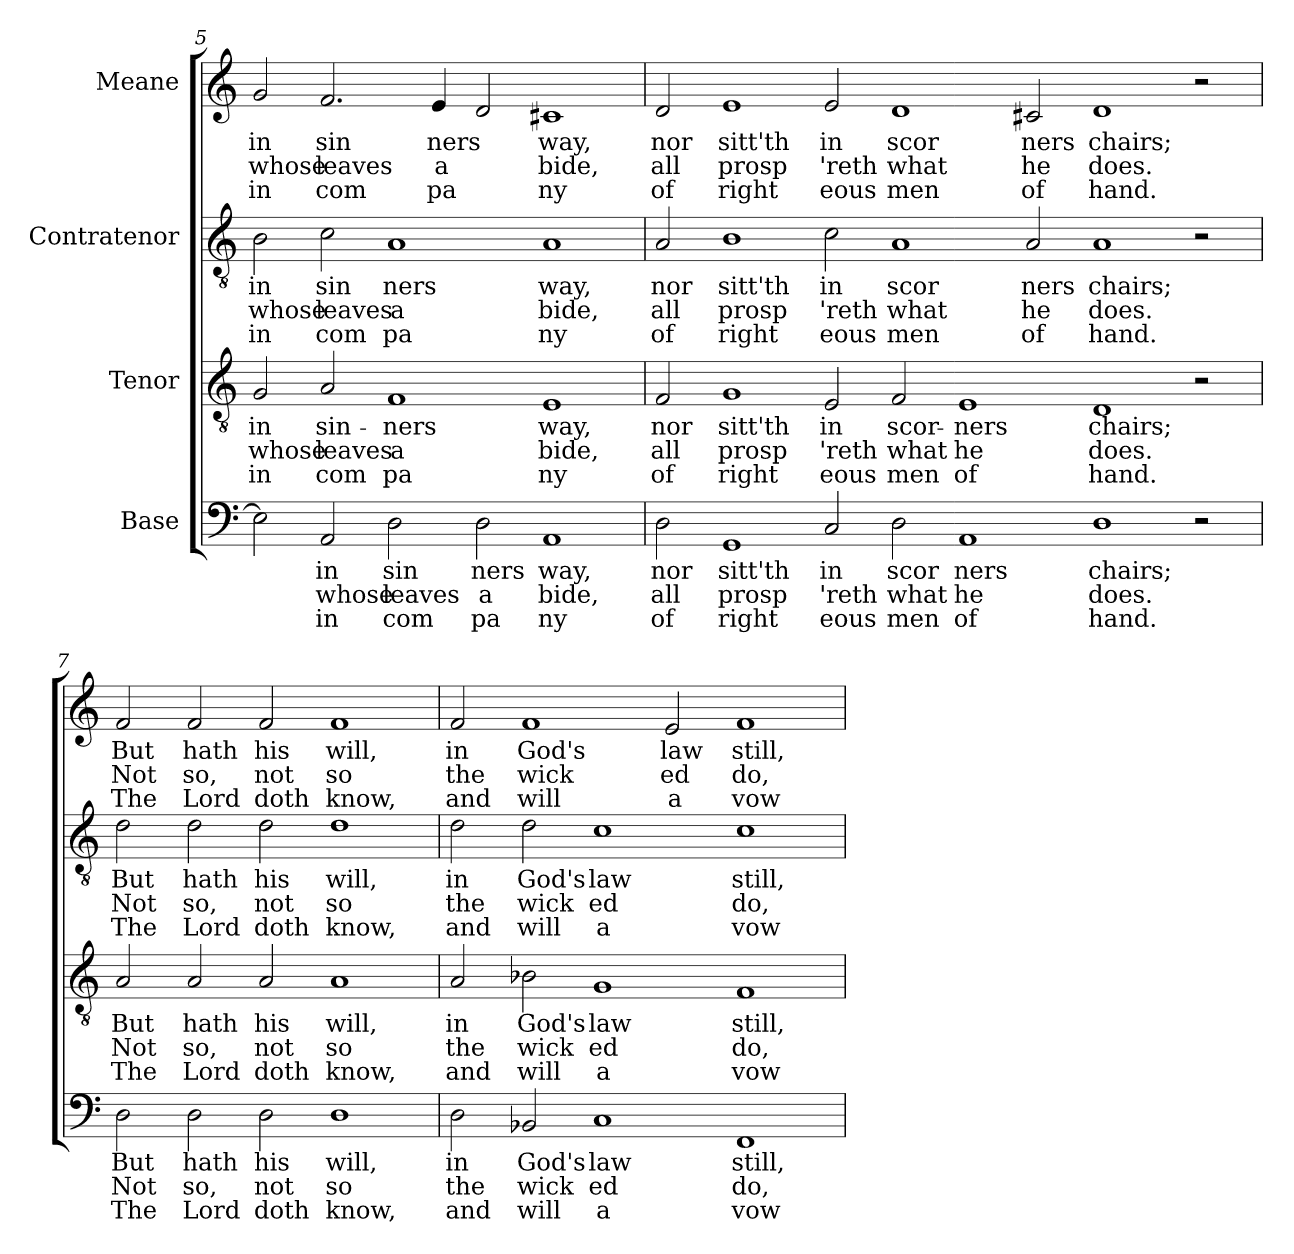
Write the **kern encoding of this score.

**kern	**text	**text	**text	**kern	**text	**text	**text	**kern	**text	**text	**text	**kern	**text	**text	**text
*part4	*part4	*part4	*part4	*part3	*part3	*part3	*part3	*part2	*part2	*part2	*part2	*part1	*part1	*part1	*part1
*staff4	*staff4	*staff4	*staff4	*staff3	*staff3	*staff3	*staff3	*staff2	*staff2	*staff2	*staff2	*staff1	*staff1	*staff1	*staff1
*I"Base	*	*	*	*I"Tenor	*	*	*	*I"Contratenor	*	*	*	*I"Meane	*	*	*
*clefF4	*	*	*	*clefGv2	*	*	*	*clefGv2	*	*	*	*clefG2	*	*	*
*k[]	*	*	*	*k[]	*	*	*	*k[]	*	*	*	*k[]	*	*	*
*C:	*	*	*	*C:	*	*	*	*C:	*	*	*	*C:	*	*	*
=5	=5	=5	=5	=5	=5	=5	=5	=5	=5	=5	=5	=5	=5	=5	=5
!	!	!	!	!	!LO:LY:b	!LO:LY:b	!LO:LY:b	!	!LO:LY:b	!LO:LY:b	!LO:LY:b	!	!LO:LY:b	!LO:LY:b	!LO:LY:b
2E\]	.	.	.	2G/	in	whose	in	2B\	in	whose	in	2g</	in	whose	in
!	!LO:LY:b	!LO:LY:b	!LO:LY:b	!	!LO:LY:b	!LO:LY:b	!LO:LY:b	!	!LO:LY:b	!LO:LY:b	!LO:LY:b	!	!LO:LY:b	!LO:LY:b	!LO:LY:b
2AA/	in	whose	in	2A/	sin-	leaves	com	2c\	sin	leaves	com	2.f/	sin	leaves	com
!	!LO:LY:b	!LO:LY:b	!LO:LY:b	!	!LO:LY:b	!LO:LY:b	!LO:LY:b	!	!LO:LY:b	!LO:LY:b	!LO:LY:b	!	!	!	!
2D\	sin	leaves	com	1F	-ners	a	pa	1A	ners	a	pa	.	.	.	.
!	!	!	!	!	!	!	!	!	!	!	!	!	!LO:LY:b	!LO:LY:b	!LO:LY:b
.	.	.	.	.	.	.	.	.	.	.	.	4e/	ners	a	pa
!	!LO:LY:b	!LO:LY:b	!LO:LY:b	!	!	!	!	!	!	!	!	!	!	!	!
2D\	ners	a	pa	.	.	.	.	.	.	.	.	2d/	.	.	.
!	!LO:LY:b	!LO:LY:b	!LO:LY:b	!	!LO:LY:b	!LO:LY:b	!LO:LY:b	!	!LO:LY:b	!LO:LY:b	!LO:LY:b	!	!LO:LY:b	!LO:LY:b	!LO:LY:b
1AA	way,	bide,	ny	1E	way,	bide,	ny	1A	way,	bide,	ny	1c#X	way,	bide,	ny
=6	=6	=6	=6	=6	=6	=6	=6	=6	=6	=6	=6	=6	=6	=6	=6
!	!LO:LY:b	!LO:LY:b	!LO:LY:b	!	!LO:LY:b	!LO:LY:b	!LO:LY:b	!	!LO:LY:b	!LO:LY:b	!LO:LY:b	!	!LO:LY:b	!LO:LY:b	!LO:LY:b
2D\	nor	all	of	2F/	nor	all	of	2A/	nor	all	of	2d/	nor	all	of
!	!LO:LY:b	!LO:LY:b	!LO:LY:b	!	!LO:LY:b	!LO:LY:b	!LO:LY:b	!	!LO:LY:b	!LO:LY:b	!LO:LY:b	!	!LO:LY:b	!LO:LY:b	!LO:LY:b
1GG	sitt'th	prosp	right	1G	sitt'th	prosp	right	1B	sitt'th	prosp	right	1e	sitt'th	prosp	right
!	!LO:LY:b	!LO:LY:b	!LO:LY:b	!	!LO:LY:b	!LO:LY:b	!LO:LY:b	!	!LO:LY:b	!LO:LY:b	!LO:LY:b	!	!LO:LY:b	!LO:LY:b	!LO:LY:b
2C/	in	'reth	eous	2E/	in	'reth	eous	2c\	in	'reth	eous	2e/	in	'reth	eous
!	!LO:LY:b	!LO:LY:b	!LO:LY:b	!	!LO:LY:b	!LO:LY:b	!LO:LY:b	!	!LO:LY:b	!LO:LY:b	!LO:LY:b	!	!LO:LY:b	!LO:LY:b	!LO:LY:b
2D\	scor	what	men	2F/	scor-	what	men	1A	scor	what	men	1d	scor	what	men
!	!LO:LY:b	!LO:LY:b	!LO:LY:b	!	!LO:LY:b	!LO:LY:b	!LO:LY:b	!	!	!	!	!	!	!	!
1AA	ners	he	of	1E	-ners	he	of	.	.	.	.	.	.	.	.
!	!	!	!	!	!	!	!	!	!LO:LY:b	!LO:LY:b	!LO:LY:b	!	!LO:LY:b	!LO:LY:b	!LO:LY:b
.	.	.	.	.	.	.	.	2A/	ners	he	of	2c#X/	ners	he	of
!	!LO:LY:b	!LO:LY:b	!LO:LY:b	!	!LO:LY:b	!LO:LY:b	!LO:LY:b	!	!LO:LY:b	!LO:LY:b	!LO:LY:b	!	!LO:LY:b	!LO:LY:b	!LO:LY:b
1D	chairs;	does.	hand.	1D	chairs;	does.	hand.	1A	chairs;	does.	hand.	1d	chairs;	does.	hand.
2r	.	.	.	2r	.	.	.	2r	.	.	.	2r	.	.	.
=7	=7	=7	=7	=7	=7	=7	=7	=7	=7	=7	=7	=7	=7	=7	=7
!	!LO:LY:b	!LO:LY:b	!LO:LY:b	!	!LO:LY:b	!LO:LY:b	!LO:LY:b	!	!LO:LY:b	!LO:LY:b	!LO:LY:b	!	!LO:LY:b	!LO:LY:b	!LO:LY:b
2D\	But	Not	The	2A/	But	Not	The	2d\	But	Not	The	2f/	But	Not	The
!	!LO:LY:b	!LO:LY:b	!LO:LY:b	!	!LO:LY:b	!LO:LY:b	!LO:LY:b	!	!LO:LY:b	!LO:LY:b	!LO:LY:b	!	!LO:LY:b	!LO:LY:b	!LO:LY:b
2D\	hath	so,	Lord	2A/	hath	so,	Lord	2d\	hath	so,	Lord	2f/	hath	so,	Lord
!	!LO:LY:b	!LO:LY:b	!LO:LY:b	!	!LO:LY:b	!LO:LY:b	!LO:LY:b	!	!LO:LY:b	!LO:LY:b	!LO:LY:b	!	!LO:LY:b	!LO:LY:b	!LO:LY:b
2D\	his	not	doth	2A/	his	not	doth	2d\	his	not	doth	2f/	his	not	doth
!	!LO:LY:b	!LO:LY:b	!LO:LY:b	!	!LO:LY:b	!LO:LY:b	!LO:LY:b	!	!LO:LY:b	!LO:LY:b	!LO:LY:b	!	!LO:LY:b	!LO:LY:b	!LO:LY:b
1D	will,	so	know,	1A	will,	so	know,	1d	will,	so	know,	1f	will,	so	know,
!!LO:PB:g=z
=8	=8	=8	=8	=8	=8	=8	=8	=8	=8	=8	=8	=8	=8	=8	=8
!	!LO:LY:b	!LO:LY:b	!LO:LY:b	!	!LO:LY:b	!LO:LY:b	!LO:LY:b	!	!LO:LY:b	!LO:LY:b	!LO:LY:b	!	!LO:LY:b	!LO:LY:b	!LO:LY:b
2D\	in	the	and	2A/	in	the	and	2d\	in	the	and	2f/	in	the	and
!	!LO:LY:b	!LO:LY:b	!LO:LY:b	!	!LO:LY:b	!LO:LY:b	!LO:LY:b	!	!LO:LY:b	!LO:LY:b	!LO:LY:b	!	!LO:LY:b	!LO:LY:b	!LO:LY:b
2BB-X/	God's	wick	will	2B-X\	God's	wick	will	2d\	God's	wick	will	1f	God's	wick	will
!	!LO:LY:b	!LO:LY:b	!LO:LY:b	!	!LO:LY:b	!LO:LY:b	!LO:LY:b	!	!LO:LY:b	!LO:LY:b	!LO:LY:b	!	!	!	!
1C	law	ed	a	1G	law	ed	a	1c	law	ed	a	.	.	.	.
!	!	!	!	!	!	!	!	!	!	!	!	!	!LO:LY:b	!LO:LY:b	!LO:LY:b
.	.	.	.	.	.	.	.	.	.	.	.	2e/	law	ed	a
!	!LO:LY:b	!LO:LY:b	!LO:LY:b	!	!LO:LY:b	!LO:LY:b	!LO:LY:b	!	!LO:LY:b	!LO:LY:b	!LO:LY:b	!	!LO:LY:b	!LO:LY:b	!LO:LY:b
1FF	still,	do,	vow	1F	still,	do,	vow	1c	still,	do,	vow	1f	still,	do,	vow
=	=	=	=	=	=	=	=	=	=	=	=	=	=	=	=
*-	*-	*-	*-	*-	*-	*-	*-	*-	*-	*-	*-	*-	*-	*-	*-
